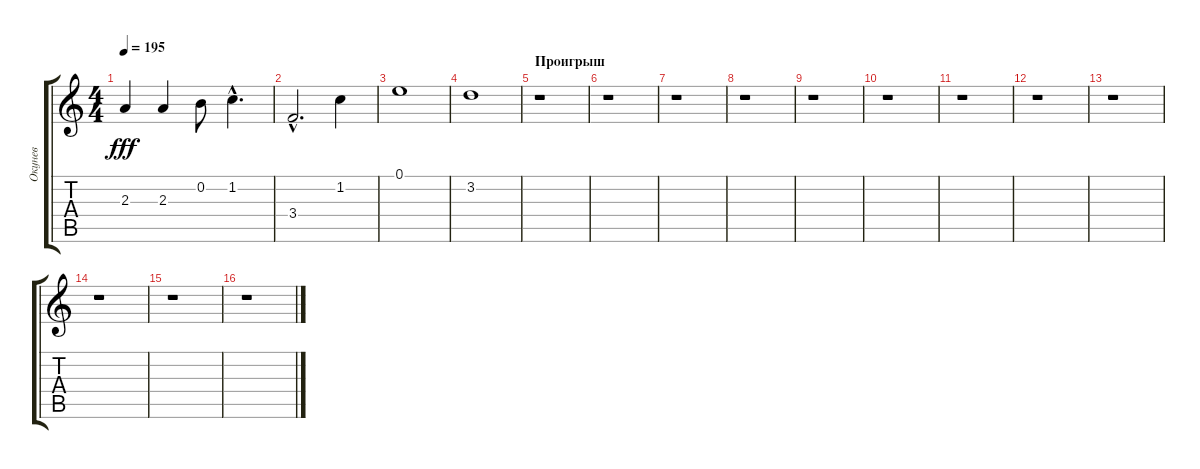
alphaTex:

\track ("Окунев " "Окунев ") {instrument contrabass}
\staff {score tabs}
\tuning (E4 B3 G3 D3 A2 E2) {hide}
\ts (4 4)
\tempo 195
\clef g2
\ks c
2.3.4{dy fff} 2.3.4 0.2.8 1.2{hac}.4{d} |
3.4{hac}.2{d} 1.2.4 |
0.1.1 |
3.2.1 |
\section ("" "Проигрыш")
r.1 |
r.1 |
r.1 |
r.1 |
r.1 |
r.1 |
r.1 |
r.1 |
r.1 |
r.1 |
r.1 |
r.1
